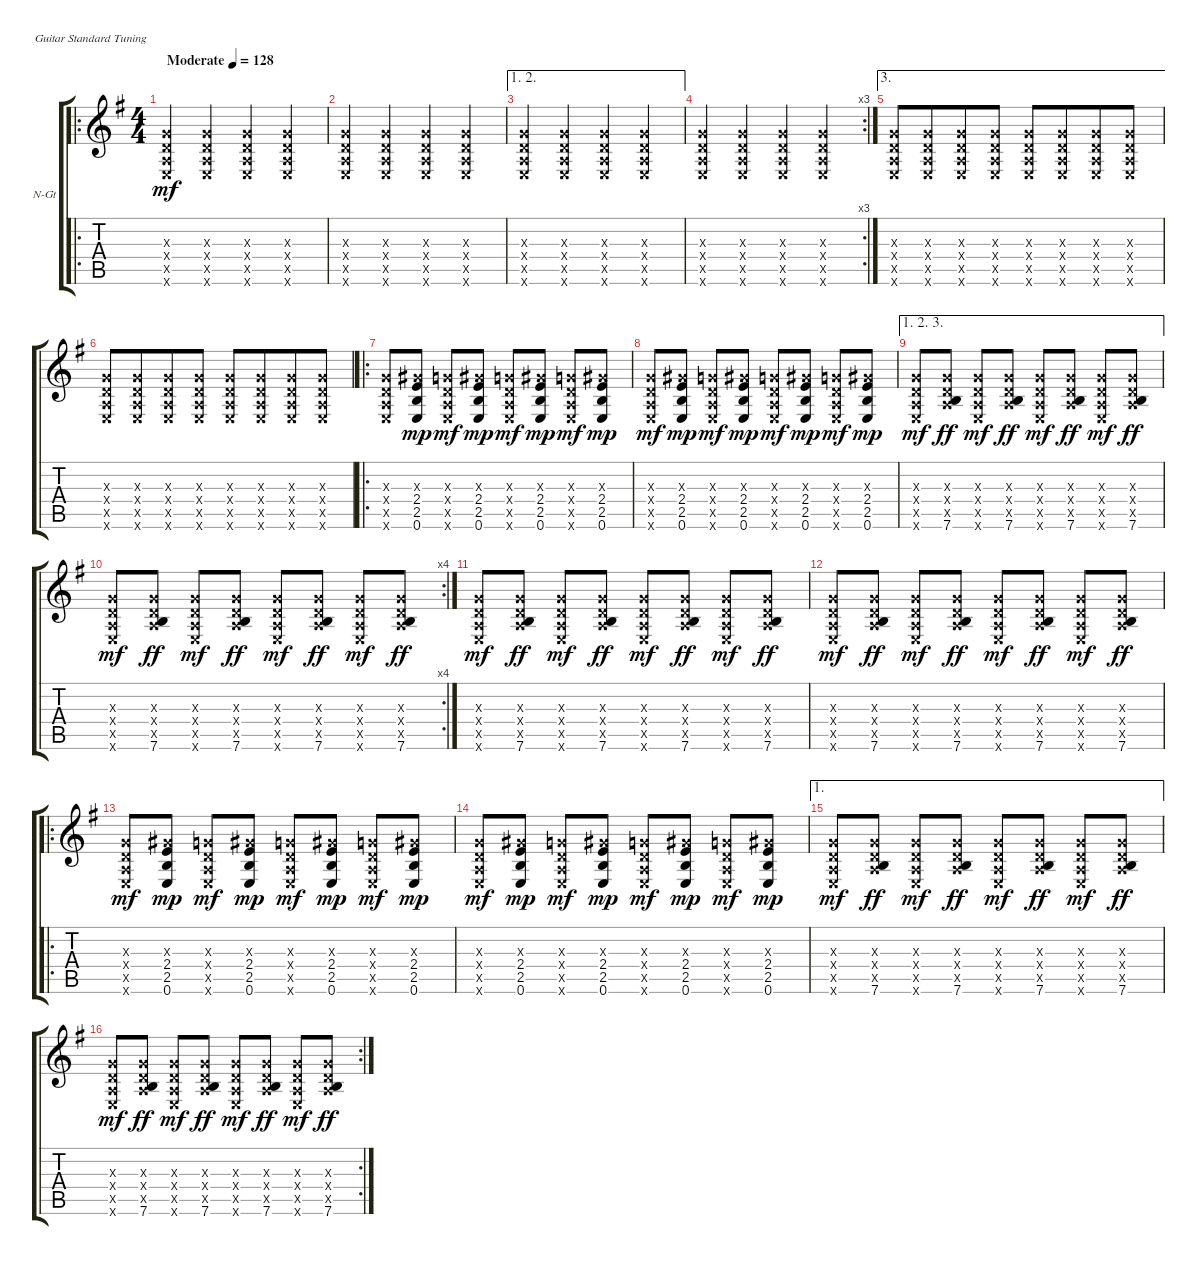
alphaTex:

\bracketExtendMode groupsimilarinstruments
\firstSystemTrackNameOrientation horizontal
\otherSystemsTrackNameOrientation horizontal
\track ("Gabriela" "N-Gt") {instrument acousticguitarnylon}
\staff {score tabs}
\tuning (E4 B3 G3 D3 A2 E2)
\ro
\ts (4 4)
\beaming (8 2 2 2 2)
\tempo (128 "Moderate")
\clef g2
\ks eminor
(0.3{x} 0.4{x} 0.5{x} 0.6{x}).4{dy mf instrument acousticguitarnylon} (0.3{x} 0.4{x} 0.5{x} 0.6{x}).4 (0.3{x} 0.4{x} 0.5{x} 0.6{x}).4 (0.3{x} 0.4{x} 0.5{x} 0.6{x}).4 |
(0.3{x} 0.4{x} 0.5{x} 0.6{x}).4 (0.3{x} 0.4{x} 0.5{x} 0.6{x}).4 (0.3{x} 0.4{x} 0.5{x} 0.6{x}).4 (0.3{x} 0.4{x} 0.5{x} 0.6{x}).4 |
\ae (1 2)
(0.3{x} 0.4{x} 0.5{x} 0.6{x}).4 (0.3{x} 0.4{x} 0.5{x} 0.6{x}).4 (0.3{x} 0.4{x} 0.5{x} 0.6{x}).4 (0.3{x} 0.4{x} 0.5{x} 0.6{x}).4 |
\rc 3
(0.3{x} 0.4{x} 0.5{x} 0.6{x}).4 (0.3{x} 0.4{x} 0.5{x} 0.6{x}).4 (0.3{x} 0.4{x} 0.5{x} 0.6{x}).4 (0.3{x} 0.4{x} 0.5{x} 0.6{x}).4 |
\ae 3
(0.3{x} 0.4{x} 0.5{x} 0.6{x}).8 (0.3{x} 0.4{x} 0.5{x} 0.6{x}).8{beam merge} (0.3{x} 0.4{x} 0.5{x} 0.6{x}).8 (0.3{x} 0.4{x} 0.5{x} 0.6{x}).8 (0.3{x} 0.4{x} 0.5{x} 0.6{x}).8 (0.3{x} 0.4{x} 0.5{x} 0.6{x}).8{beam merge} (0.3{x} 0.4{x} 0.5{x} 0.6{x}).8 (0.3{x} 0.4{x} 0.5{x} 0.6{x}).8 |
(0.3{x} 0.4{x} 0.5{x} 0.6{x}).8 (0.3{x} 0.4{x} 0.5{x} 0.6{x}).8{beam merge} (0.3{x} 0.4{x} 0.5{x} 0.6{x}).8 (0.3{x} 0.4{x} 0.5{x} 0.6{x}).8 (0.3{x} 0.4{x} 0.5{x} 0.6{x}).8 (0.3{x} 0.4{x} 0.5{x} 0.6{x}).8{beam merge} (0.3{x} 0.4{x} 0.5{x} 0.6{x}).8 (0.3{x} 0.4{x} 0.5{x} 0.6{x}).8 |
\ro
(0.3{x} 0.4{x} 0.5{x} 0.6{x}).8 (1.3{x} 2.4 2.5 0.6).8{dy mp} (0.3{x} 0.4{x} 0.5{x} 0.6{x}).8{dy mf} (1.3{x} 2.4 2.5 0.6).8{dy mp} (0.3{x} 0.4{x} 0.5{x} 0.6{x}).8{dy mf} (1.3{x} 2.4 2.5 0.6).8{dy mp} (0.3{x} 0.4{x} 0.5{x} 0.6{x}).8{dy mf} (1.3{x} 2.4 2.5 0.6).8{dy mp} |
(0.3{x} 0.4{x} 0.5{x} 0.6{x}).8{dy mf} (1.3{x} 2.4 2.5 0.6).8{dy mp} (0.3{x} 0.4{x} 0.5{x} 0.6{x}).8{dy mf} (1.3{x} 2.4 2.5 0.6).8{dy mp} (0.3{x} 0.4{x} 0.5{x} 0.6{x}).8{dy mf} (1.3{x} 2.4 2.5 0.6).8{dy mp} (0.3{x} 0.4{x} 0.5{x} 0.6{x}).8{dy mf} (1.3{x} 2.4 2.5 0.6).8{dy mp} |
\ae (1 2 3)
(0.3{x} 0.4{x} 0.5{x} 0.6{x}).8{dy mf} (0.3{x} 0.4{x} 0.5{x} 7.6).8{dy ff} (0.3{x} 0.4{x} 0.5{x} 0.6{x}).8{dy mf} (0.3{x} 0.4{x} 0.5{x} 7.6).8{dy ff} (0.3{x} 0.4{x} 0.5{x} 0.6{x}).8{dy mf} (0.3{x} 0.4{x} 0.5{x} 7.6).8{dy ff} (0.3{x} 0.4{x} 0.5{x} 0.6{x}).8{dy mf} (0.3{x} 0.4{x} 0.5{x} 7.6).8{dy ff} |
\rc 4
(0.3{x} 0.4{x} 0.5{x} 0.6{x}).8{dy mf} (0.3{x} 0.4{x} 0.5{x} 7.6).8{dy ff} (0.3{x} 0.4{x} 0.5{x} 0.6{x}).8{dy mf} (0.3{x} 0.4{x} 0.5{x} 7.6).8{dy ff} (0.3{x} 0.4{x} 0.5{x} 0.6{x}).8{dy mf} (0.3{x} 0.4{x} 0.5{x} 7.6).8{dy ff} (0.3{x} 0.4{x} 0.5{x} 0.6{x}).8{dy mf} (0.3{x} 0.4{x} 0.5{x} 7.6).8{dy ff} |
(0.3{x} 0.4{x} 0.5{x} 0.6{x}).8{dy mf} (0.3{x} 0.4{x} 0.5{x} 7.6).8{dy ff} (0.3{x} 0.4{x} 0.5{x} 0.6{x}).8{dy mf} (0.3{x} 0.4{x} 0.5{x} 7.6).8{dy ff} (0.3{x} 0.4{x} 0.5{x} 0.6{x}).8{dy mf} (0.3{x} 0.4{x} 0.5{x} 7.6).8{dy ff} (0.3{x} 0.4{x} 0.5{x} 0.6{x}).8{dy mf} (0.3{x} 0.4{x} 0.5{x} 7.6).8{dy ff} |
(0.3{x} 0.4{x} 0.5{x} 0.6{x}).8{dy mf} (0.3{x} 0.4{x} 0.5{x} 7.6).8{dy ff} (0.3{x} 0.4{x} 0.5{x} 0.6{x}).8{dy mf} (0.3{x} 0.4{x} 0.5{x} 7.6).8{dy ff} (0.3{x} 0.4{x} 0.5{x} 0.6{x}).8{dy mf} (0.3{x} 0.4{x} 0.5{x} 7.6).8{dy ff} (0.3{x} 0.4{x} 0.5{x} 0.6{x}).8{dy mf} (0.3{x} 0.4{x} 0.5{x} 7.6).8{dy ff} |
\ro
(0.3{x} 0.4{x} 0.5{x} 0.6{x}).8{dy mf} (1.3{x} 2.4 2.5 0.6).8{dy mp} (0.3{x} 0.4{x} 0.5{x} 0.6{x}).8{dy mf} (1.3{x} 2.4 2.5 0.6).8{dy mp} (0.3{x} 0.4{x} 0.5{x} 0.6{x}).8{dy mf} (1.3{x} 2.4 2.5 0.6).8{dy mp} (0.3{x} 0.4{x} 0.5{x} 0.6{x}).8{dy mf} (1.3{x} 2.4 2.5 0.6).8{dy mp} |
(0.3{x} 0.4{x} 0.5{x} 0.6{x}).8{dy mf} (1.3{x} 2.4 2.5 0.6).8{dy mp} (0.3{x} 0.4{x} 0.5{x} 0.6{x}).8{dy mf} (1.3{x} 2.4 2.5 0.6).8{dy mp} (0.3{x} 0.4{x} 0.5{x} 0.6{x}).8{dy mf} (1.3{x} 2.4 2.5 0.6).8{dy mp} (0.3{x} 0.4{x} 0.5{x} 0.6{x}).8{dy mf} (1.3{x} 2.4 2.5 0.6).8{dy mp} |
\ae 1
(0.3{x} 0.4{x} 0.5{x} 0.6{x}).8{dy mf} (0.3{x} 0.4{x} 0.5{x} 7.6).8{dy ff} (0.3{x} 0.4{x} 0.5{x} 0.6{x}).8{dy mf} (0.3{x} 0.4{x} 0.5{x} 7.6).8{dy ff} (0.3{x} 0.4{x} 0.5{x} 0.6{x}).8{dy mf} (0.3{x} 0.4{x} 0.5{x} 7.6).8{dy ff} (0.3{x} 0.4{x} 0.5{x} 0.6{x}).8{dy mf} (0.3{x} 0.4{x} 0.5{x} 7.6).8{dy ff} |
\rc 2
(0.3{x} 0.4{x} 0.5{x} 0.6{x}).8{dy mf} (0.3{x} 0.4{x} 0.5{x} 7.6).8{dy ff} (0.3{x} 0.4{x} 0.5{x} 0.6{x}).8{dy mf} (0.3{x} 0.4{x} 0.5{x} 7.6).8{dy ff} (0.3{x} 0.4{x} 0.5{x} 0.6{x}).8{dy mf} (0.3{x} 0.4{x} 0.5{x} 7.6).8{dy ff} (0.3{x} 0.4{x} 0.5{x} 0.6{x}).8{dy mf} (0.3{x} 0.4{x} 0.5{x} 7.6).8{dy ff}
